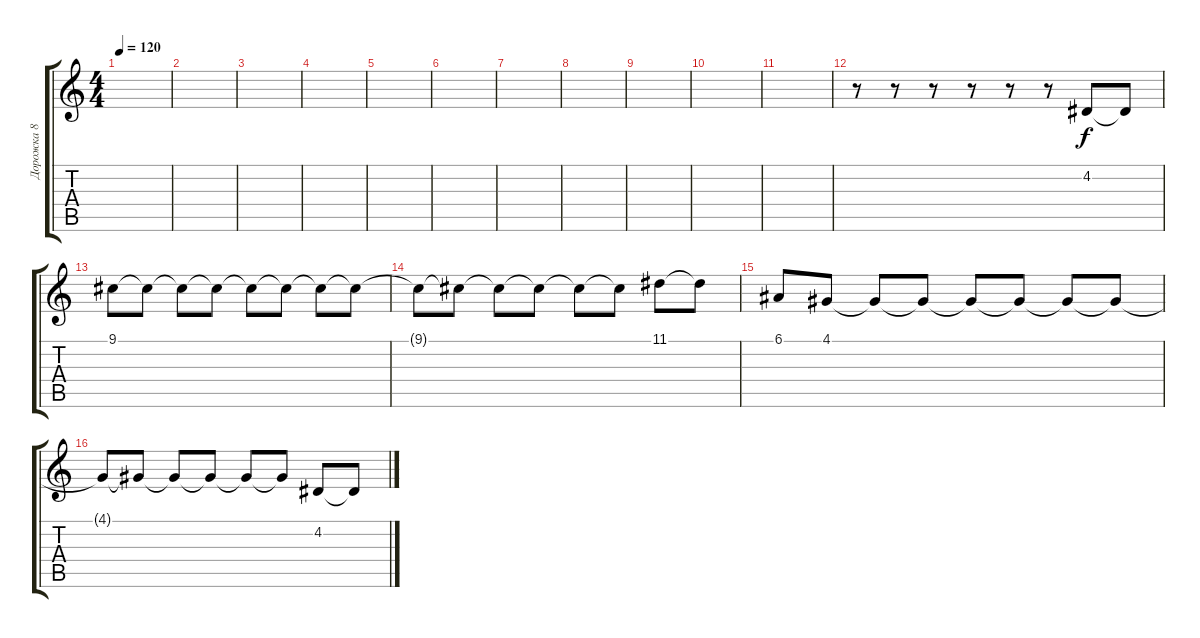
\track ("Дорожка 8" "Дорожка 8") {instrument lead1square}
\staff {score tabs}
\tuning (E4 B3 G3 D3 A2 E2) {hide}
\ts (4 4)
\tempo 120
\clef g2
\ks c
|
|
|
|
|
|
|
|
|
|
|
r.8 r.8 r.8 r.8 r.8 r.8 4.2.8 4.2{t}.8 |
9.1.8 9.1{t}.8 9.1{t}.8 9.1{t}.8 9.1{t}.8 9.1{t}.8 9.1{t}.8 9.1{t}.8 |
9.1{t}.8 9.1{t}.8 9.1{t}.8 9.1{t}.8 9.1{t}.8 9.1{t}.8 11.1.8 11.1{t}.8 |
6.1.8 4.1.8 4.1{t}.8 4.1{t}.8 4.1{t}.8 4.1{t}.8 4.1{t}.8 4.1{t}.8 |
4.1{t}.8 4.1{t}.8 4.1{t}.8 4.1{t}.8 4.1{t}.8 4.1{t}.8 4.2.8 4.2{t}.8
